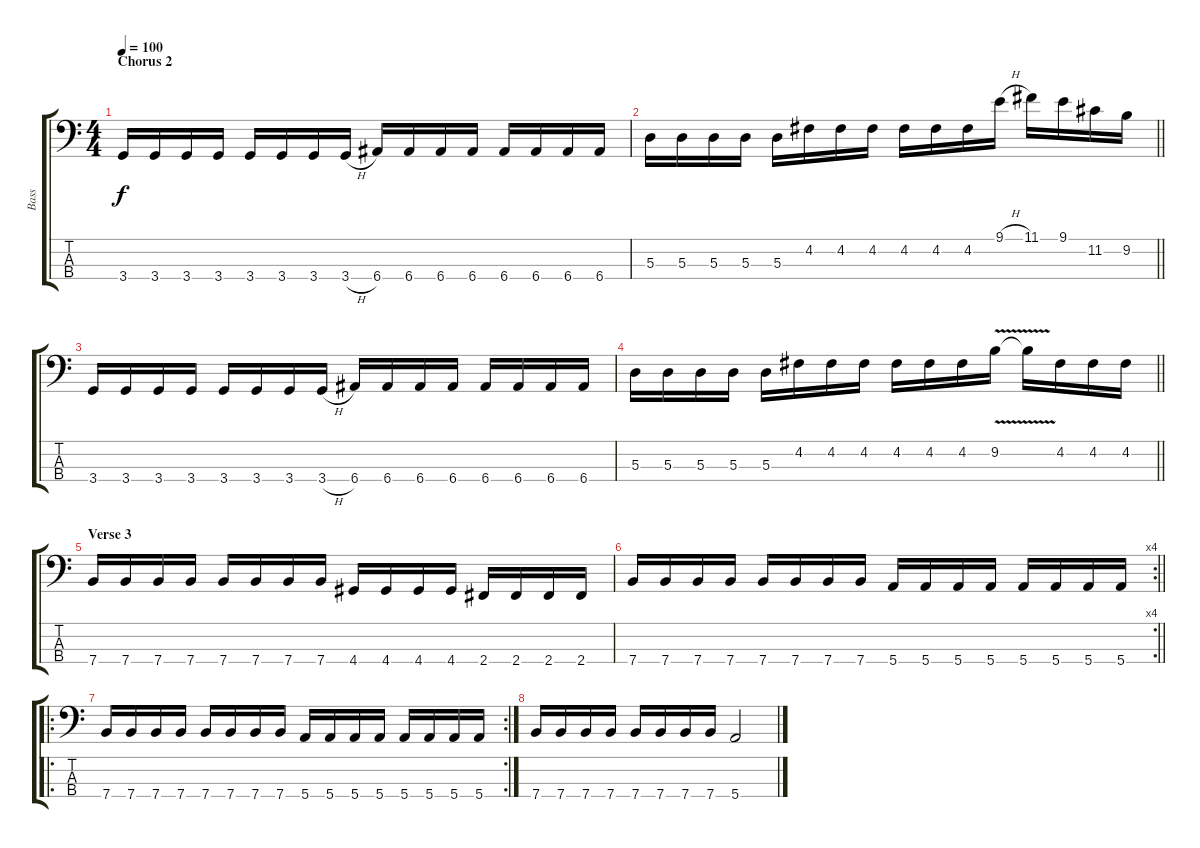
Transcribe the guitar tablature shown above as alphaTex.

\track ("Bass" "Bass") {instrument electricbassfinger}
\staff {score tabs}
\tuning (G2 D2 A1 E1) {hide}
\ts (4 4)
\section ("" "Chorus 2")
\tempo 100
\clef f4
\ks c
3.4.16{dy f} 3.4.16 3.4.16 3.4.16 3.4.16 3.4.16 3.4.16 3.4{h}.16 6.4.16 6.4.16 6.4.16 6.4.16 6.4.16 6.4.16 6.4.16 6.4.16 |
\barLineRight lightlight
5.3.16 5.3.16 5.3.16 5.3.16 5.3.16 4.2.16 4.2.16 4.2.16 4.2.16 4.2.16 4.2.16 9.1{h}.16 11.1.16 9.1.16 11.2.16 9.2.16 |
3.4.16 3.4.16 3.4.16 3.4.16 3.4.16 3.4.16 3.4.16 3.4{h}.16 6.4.16 6.4.16 6.4.16 6.4.16 6.4.16 6.4.16 6.4.16 6.4.16 |
\barLineRight lightlight
5.3.16 5.3.16 5.3.16 5.3.16 5.3.16 4.2.16 4.2.16 4.2.16 4.2.16 4.2.16 4.2.16 9.2{v}.16 9.2{t}.16 4.2.16 4.2.16 4.2.16 |
\section ("" "Verse 3")
7.4.16 7.4.16 7.4.16 7.4.16 7.4.16 7.4.16 7.4.16 7.4.16 4.4.16 4.4.16 4.4.16 4.4.16 2.4.16 2.4.16 2.4.16 2.4.16 |
\rc 4
\barLineRight lightlight
7.4.16 7.4.16 7.4.16 7.4.16 7.4.16 7.4.16 7.4.16 7.4.16 5.4.16 5.4.16 5.4.16 5.4.16 5.4.16 5.4.16 5.4.16 5.4.16 |
\ro
\rc 2
7.4.16 7.4.16 7.4.16 7.4.16 7.4.16 7.4.16 7.4.16 7.4.16 5.4.16 5.4.16 5.4.16 5.4.16 5.4.16 5.4.16 5.4.16 5.4.16 |
7.4.16 7.4.16 7.4.16 7.4.16 7.4.16 7.4.16 7.4.16 7.4.16 5.4.2
